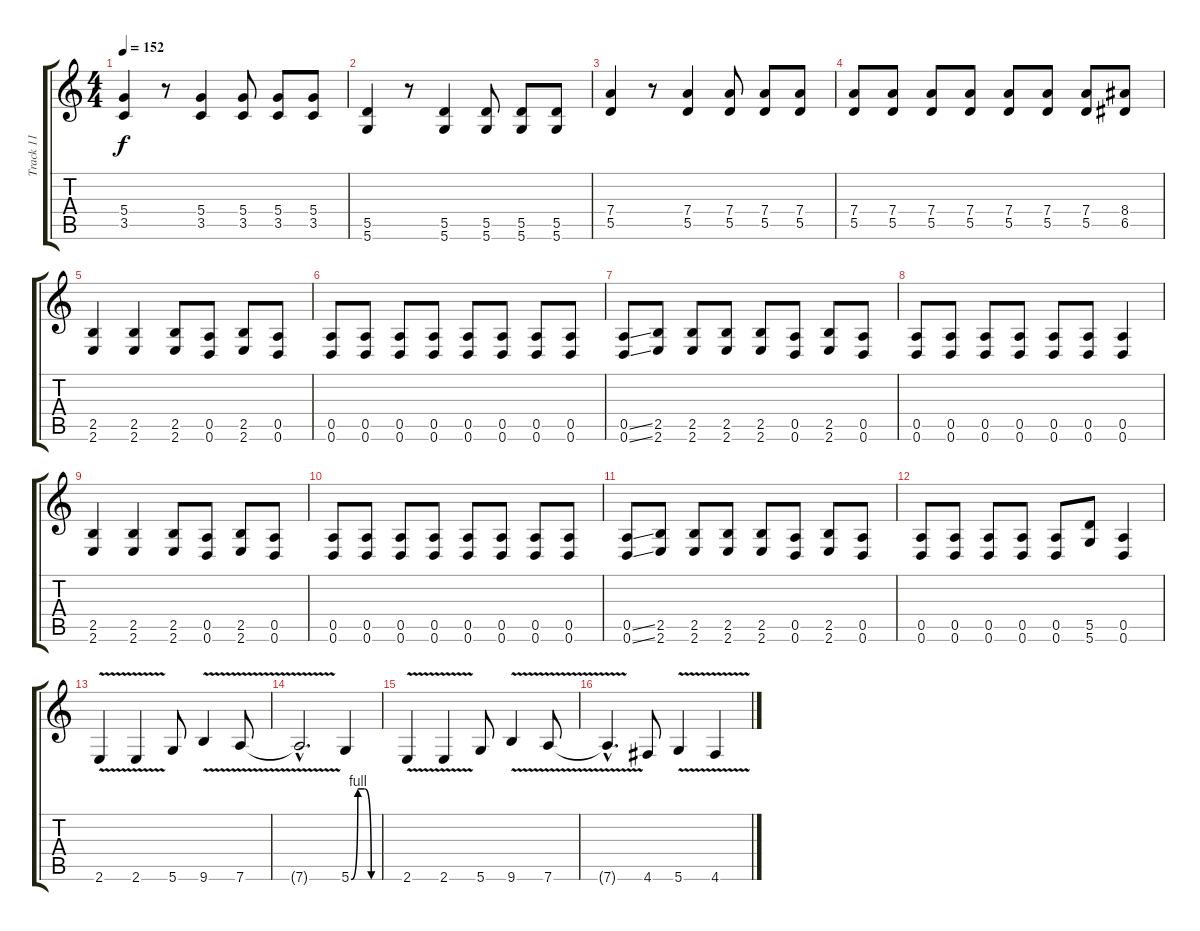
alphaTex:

\track ("Track 11" "Track 11") {instrument distortionguitar}
\staff {score tabs}
\tuning (E4 B3 G3 D3 A2 D2) {hide}
\ts (4 4)
\tempo 152
\clef g2
\ks c
(5.4 3.5).4{dy f} r.8 (5.4 3.5).4 (5.4 3.5).8 (5.4 3.5).8 (5.4 3.5).8 |
(5.5 5.6).4 r.8 (5.5 5.6).4 (5.5 5.6).8 (5.5 5.6).8 (5.5 5.6).8 |
(7.4 5.5).4 r.8 (7.4 5.5).4 (7.4 5.5).8 (7.4 5.5).8 (7.4 5.5).8 |
(7.4 5.5).8 (7.4 5.5).8 (7.4 5.5).8 (7.4 5.5).8 (7.4 5.5).8 (7.4 5.5).8 (7.4 5.5).8 (8.4 6.5).8 |
(2.5 2.6).4 (2.5 2.6).4 (2.5 2.6).8 (0.5 0.6).8 (2.5 2.6).8 (0.5 0.6).8 |
(0.5 0.6).8 (0.5 0.6).8 (0.5 0.6).8 (0.5 0.6).8 (0.5 0.6).8 (0.5 0.6).8 (0.5 0.6).8 (0.5 0.6).8 |
(0.5{ss} 0.6{ss}).8 (2.5 2.6).8 (2.5 2.6).8 (2.5 2.6).8 (2.5 2.6).8 (0.5 0.6).8 (2.5 2.6).8 (0.5 0.6).8 |
(0.5 0.6).8 (0.5 0.6).8 (0.5 0.6).8 (0.5 0.6).8 (0.5 0.6).8 (0.5 0.6).8 (0.5 0.6).4 |
(2.5 2.6).4 (2.5 2.6).4 (2.5 2.6).8 (0.5 0.6).8 (2.5 2.6).8 (0.5 0.6).8 |
(0.5 0.6).8 (0.5 0.6).8 (0.5 0.6).8 (0.5 0.6).8 (0.5 0.6).8 (0.5 0.6).8 (0.5 0.6).8 (0.5 0.6).8 |
(0.5{ss} 0.6{ss}).8 (2.5 2.6).8 (2.5 2.6).8 (2.5 2.6).8 (2.5 2.6).8 (0.5 0.6).8 (2.5 2.6).8 (0.5 0.6).8 |
(0.5 0.6).8 (0.5 0.6).8 (0.5 0.6).8 (0.5 0.6).8 (0.5 0.6).8 (5.5 5.6).8 (0.5 0.6).4 |
2.6{v}.4 2.6{v}.4 5.6.8 9.6{v}.4 7.6{v}.8 |
7.6{hac t}.2{d} 5.6{be (custom 0 0 15 4 30 4 45 0 60 0)}.4 |
2.6{v}.4 2.6{v}.4 5.6.8 9.6{v}.4 7.6{v}.8 |
7.6{hac t}.4{d} 4.6.8 5.6{v}.4 4.6{v}.4
